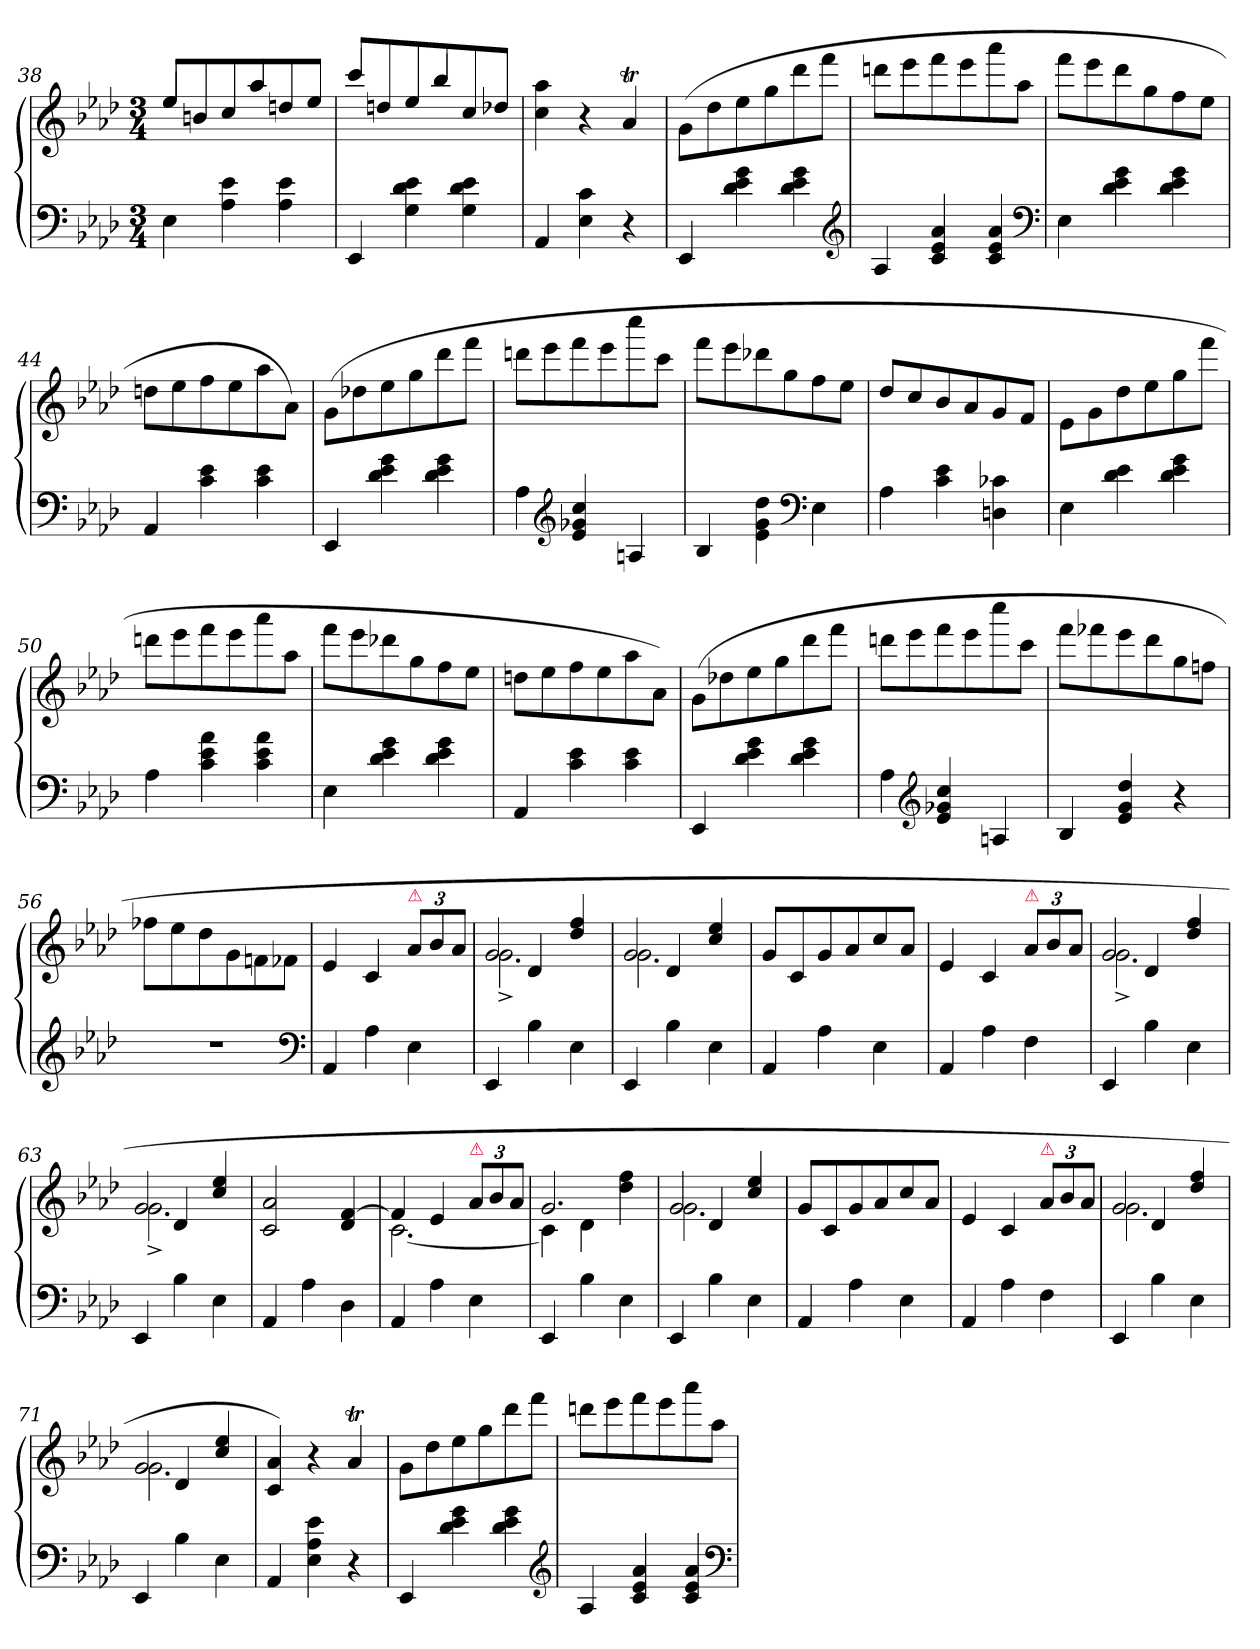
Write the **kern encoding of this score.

**kern	**kern
*part1	*part1
*staff2	*staff1
*clefF4	*clefG2
*k[b-e-a-d-]	*k[b-e-a-d-]
*A-:	*A-:
*M3/4	*M3/4
=38	=38
*	*^
4E-	4ee-/	8ee-L
.	.	8bn/
4A- 4e-	8reeeyy	8cc\
.	4aa-/	8aa-
4A- 4e-	.	8ddn
.	8rcccyy	8ee-J
=39	=39	=39
4EE-	4ccc	8cccL
.	.	8ddn/
4G 4d- 4e-	8rcccyy	8ee-\
.	4bb-	8bb-
4G 4d- 4e-	.	8cc
.	8rcccyy	8dd-XJ
*	*v	*v
=40	=40
4AA-	4cc 4aa-
4E- 4c	4r
4r	4a-T
=41	=41
4EE-	(>8gL
.	8dd-
4d- 4e- 4g	8ee-
.	8gg
4d- 4e- 4g	8ddd-
.	8fffJ
*clefG2	*
=42	=42
4A-	8dddnL
.	8eee-
4c 4e- 4a-	8fff
.	8eee-
4c 4e- 4a-	8aaa-
.	8aa-J
*clefF4	*
=43	=43
4E-	8fffL
.	8eee-
4d- 4e- 4g	8ddd-
.	8gg
4d- 4e- 4g	8ff
.	8ee-J
=44	=44
4AA-	8ddnL
.	8ee-
4c 4e-	8ff
.	8ee-
4c 4e-	8aa-
.	8a-J)
=45	=45
4EE-	(8gL
.	8dd-X
4d- 4e- 4g	8ee-
.	8gg
4d- 4e- 4g	8ddd-
.	8fffJ
=46	=46
4A-	8dddnL
.	8eee-
*clefG2	*
4e- 4g-X 4cc	8fff
.	8eee-
4An	8cccc
.	8cccJ
=47	=47
4B-	8fffL
.	8eee-
4e-\ 4g\ 4dd-\	8ddd-X
.	8gg
*clefF4	*
4E-	8ff
.	8ee-J
=48	=48
4A-	8dd-/L
.	8cc/
4c 4e-	8b-/
.	8a-/
4Dn 4c-X	8g/
.	8f/J
=49	=49
4E-	8e-L
.	8g
4d- 4e-	8dd-
.	8ee-
4d- 4e- 4g	8gg
.	8fffJ
=50	=50
4A-	8dddnL
.	8eee-
4c 4e- 4a-	8fff
.	8eee-
4c 4e- 4a-	8aaa-
.	8aa-J
=51	=51
4E-	8fffL
.	8eee-
4d- 4e- 4g	8ddd-X
.	8gg
4d- 4e- 4g	8ff
.	8ee-J
=52	=52
4AA-	8ddnL
.	8ee-
4c 4e-	8ff
.	8ee-
4c 4e-	8aa-
.	8a-J)
=53	=53
4EE-	(>8gL
.	8dd-X
4d- 4e- 4g	8ee-
.	8gg
4d- 4e- 4g	8ddd-
.	8fffJ
=54	=54
4A-	8dddnL
.	8eee-
*clefG2	*
4e- 4g-X 4cc	8fff
.	8eee-
4An	8cccc
.	8cccJ
=55	=55
4B-	8fffL
.	8fff-X
4e- 4g 4dd-	8eee-
.	8ddd-
4r	8gg
.	8ffnJ
=56	=56
2.rdd	8ff-XL
.	8ee-
.	8dd-
.	8g
.	8fn
.	8f-XJ
*clefF4	*
=57	=57
4AA-	4e-
4A-	4c
!	!LO:TX:a:color=crimson:t=⚠
4E-	12a-L
.	12b-
.	12a-J
=58	=58
*	*^
*	*	*^
4EE-	2g	2.g^<	4rFyy
4B-	.	.	4d-/
4E-	4dd-/ 4ff/	.	4rFyy
=59	=59	=59	=59
4EE-	2g	2.g	4rFyy
4B-	.	.	4d-/
4E-	4cc/ 4ee-/	.	4rFyy
*	*v	*v	*v
=60	=60
4AA-	8gL
.	8c
4A-	8g
.	8a-
4E-	8cc
.	8a-J
=61	=61
4AA-	4e-
4A-	4c
!	!LO:TX:a:color=crimson:t=⚠
4F	12a-L
.	12b-
.	12a-J
=62	=62
*	*^
*	*	*^
4EE-	2g	2.g^<	4rAyy
4B-	.	.	4d-/
4E-	4dd-/ 4ff/	.	4rAyy
=63	=63	=63	=63
4EE-	2g	2.g^<	4rAyy
4B-	.	.	4d-/
4E-	4cc/ 4ee-/	.	4reyy
*	*v	*v	*v
=64	=64
4AA-	2c 2a-
4A-	.
4D-	4d- [4f
=65	=65
*	*^
4AA-	4f]	[2.c
4A-	4e-	.
!	!LO:TX:a:color=crimson:t=⚠	!
4E-	12a-L	.
.	12b-	.
.	12a-J	.
=66	=66	=66
4EE-	4c\]	2.g/
4B-	4d-\	.
4E-	4dd-\ 4ff\	.
=67	=67	=67
*	*	*^
4EE-	2g	2.g	4rcyy
4B-	.	.	4d-/
4E-	4cc/ 4ee-/	.	4rAyy
*	*v	*v	*v
=68	=68
4AA-	8gL
.	8c
4A-	8g
.	8a-
4E-	8cc
.	8a-J
=69	=69
4AA-	4e-
4A-	4c
!	!LO:TX:a:color=crimson:t=⚠
4F	12a-L
.	12b-
.	12a-J
=70	=70
*	*^
*	*	*^
4EE-	2g	2.g	4rAyy
4B-	.	.	4d-/
4E-	4dd-/ 4ff/	.	4rgyy
=71	=71	=71	=71
4EE-	2g	2.g	4rAyy
4B-	.	.	4d-/
4E-	4cc/ 4ee-/	.	4rFyy
*	*v	*v	*v
=72	=72
4AA-	4c 4a-)
4E- 4A- 4e-	4r
4r	4a-T
=73	=73
4EE-	8gL
.	8dd-
4d- 4e- 4g	8ee-
.	8gg
4d- 4e- 4g	8ddd-
.	8fffJ
*clefG2	*
=74	=74
4A-	8dddnL
.	8eee-
4c 4e- 4a-	8fff
.	8eee-
4c 4e- 4a-	8aaa-
.	8aa-J
*clefF4	*
=	=
*-	*-
